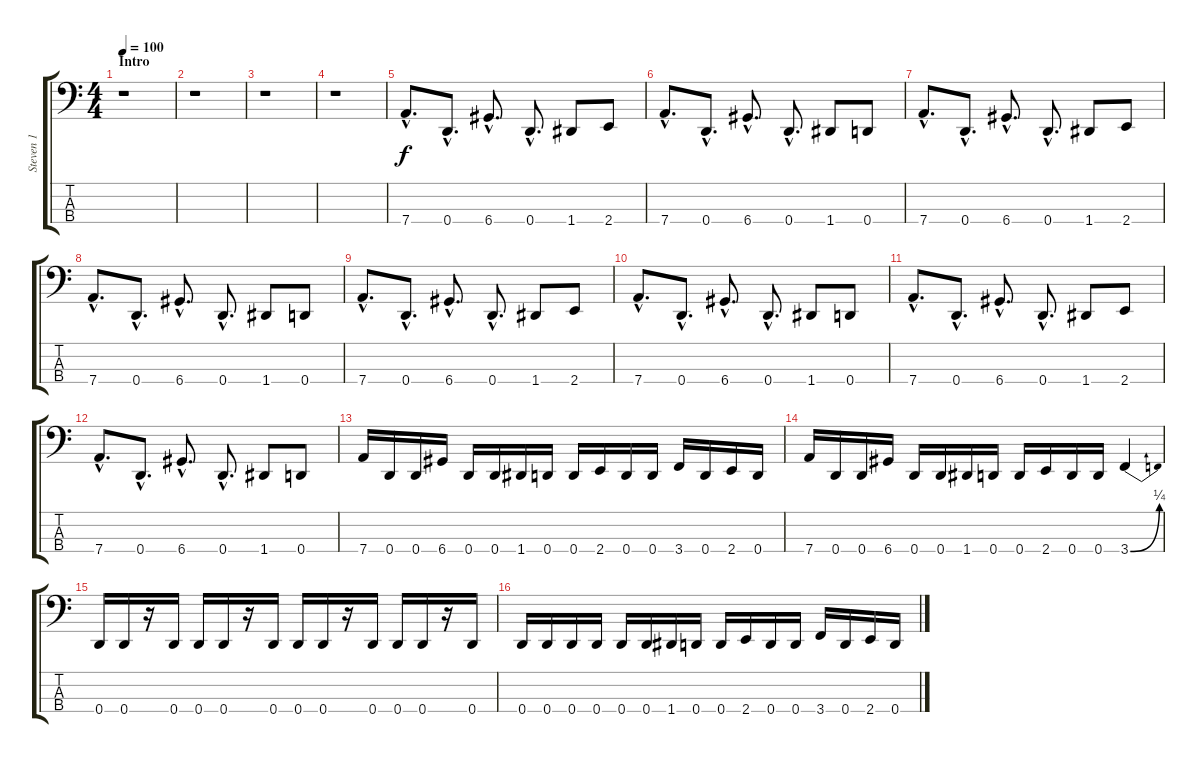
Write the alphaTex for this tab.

\track ("Steven 1" "Steven 1") {instrument electricbasspick}
\staff {score tabs}
\tuning (G2 D2 A1 D1) {hide}
\ts (4 4)
\section ("" "Intro")
\tempo 100
\clef f4
\ks c
r.1{dy f instrument electricbasspick} |
r.1 |
r.1 |
r.1 |
7.4{hac}.8{d} 0.4{hac}.8{d} 6.4{hac}.8{d} 0.4{hac}.8{d} 1.4.8 2.4.8 |
7.4{hac}.8{d} 0.4{hac}.8{d} 6.4{hac}.8{d} 0.4{hac}.8{d} 1.4.8 0.4.8 |
7.4{hac}.8{d} 0.4{hac}.8{d} 6.4{hac}.8{d} 0.4{hac}.8{d} 1.4.8 2.4.8 |
7.4{hac}.8{d} 0.4{hac}.8{d} 6.4{hac}.8{d} 0.4{hac}.8{d} 1.4.8 0.4.8 |
7.4{hac}.8{d} 0.4{hac}.8{d} 6.4{hac}.8{d} 0.4{hac}.8{d} 1.4.8 2.4.8 |
7.4{hac}.8{d} 0.4{hac}.8{d} 6.4{hac}.8{d} 0.4{hac}.8{d} 1.4.8 0.4.8 |
7.4{hac}.8{d} 0.4{hac}.8{d} 6.4{hac}.8{d} 0.4{hac}.8{d} 1.4.8 2.4.8 |
7.4{hac}.8{d} 0.4{hac}.8{d} 6.4{hac}.8{d} 0.4{hac}.8{d} 1.4.8 0.4.8 |
7.4.16 0.4.16 0.4.16 6.4.16 0.4.16 0.4.16 1.4.16 0.4.16 0.4.16 2.4.16 0.4.16 0.4.16 3.4.16 0.4.16 2.4.16 0.4.16 |
7.4.16 0.4.16 0.4.16 6.4.16 0.4.16 0.4.16 1.4.16 0.4.16 0.4.16 2.4.16 0.4.16 0.4.16 3.4{be (bend 0 0 60 1)}.4 |
0.4.16 0.4.16 r.16 0.4.16 0.4.16 0.4.16 r.16 0.4.16 0.4.16 0.4.16 r.16 0.4.16 0.4.16 0.4.16 r.16 0.4.16 |
0.4.16 0.4.16 0.4.16 0.4.16 0.4.16 0.4.16 1.4.16 0.4.16 0.4.16 2.4.16 0.4.16 0.4.16 3.4.16 0.4.16 2.4.16 0.4.16
